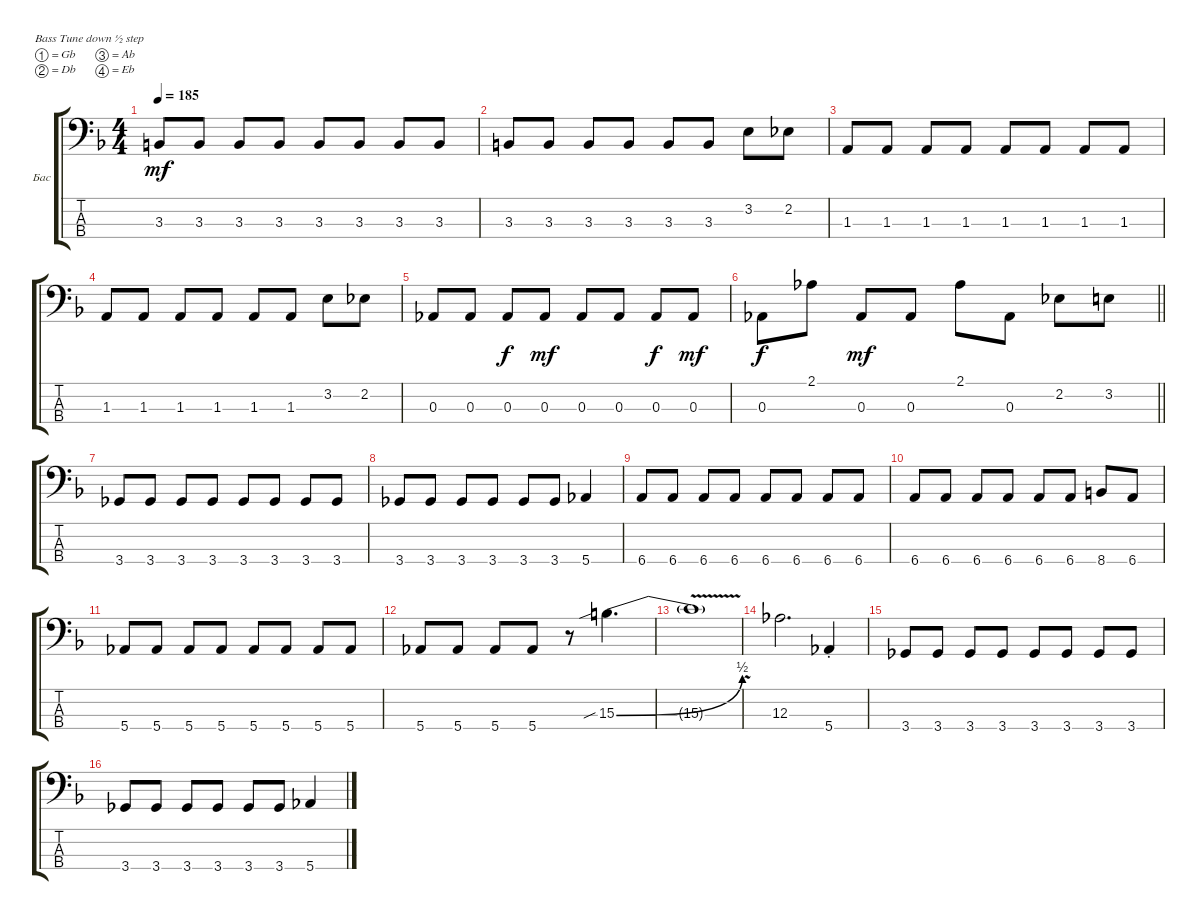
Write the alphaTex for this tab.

\bracketExtendMode groupsimilarinstruments
\firstSystemTrackNameOrientation horizontal
\otherSystemsTrackNameOrientation horizontal
\track ("Алик Грановский" "Бас") {instrument electricbassfinger}
\staff {score tabs}
\tuning (Gb2 Db2 Ab1 Eb1)
\ts (4 4)
\tempo 185
\clef f4
\ks dminor
3.3.8{dy mf} 3.3.8 3.3.8 3.3.8 3.3.8 3.3.8 3.3.8 3.3.8 |
3.3.8 3.3.8 3.3.8 3.3.8 3.3.8 3.3.8 3.2.8 2.2.8 |
1.3.8 1.3.8 1.3.8 1.3.8 1.3.8 1.3.8 1.3.8 1.3.8 |
1.3.8 1.3.8 1.3.8 1.3.8 1.3.8 1.3.8 3.2.8 2.2.8 |
0.3.8 0.3.8 0.3.8{dy f} 0.3.8{dy mf} 0.3.8 0.3.8 0.3.8{dy f} 0.3.8{dy mf} |
\barLineRight lightlight
0.3.8{dy f} 2.1.8 0.3.8{dy mf} 0.3.8 2.1.8 0.3.8 2.2.8 3.2.8 |
3.4.8 3.4.8 3.4.8 3.4.8 3.4.8 3.4.8 3.4.8 3.4.8 |
3.4.8 3.4.8 3.4.8 3.4.8 3.4.8 3.4.8 5.4.4 |
6.4.8 6.4.8 6.4.8 6.4.8 6.4.8 6.4.8 6.4.8 6.4.8 |
6.4.8 6.4.8 6.4.8 6.4.8 6.4.8 6.4.8 8.4.8 6.4.8 |
5.4.8 5.4.8 5.4.8 5.4.8 5.4.8 5.4.8 5.4.8 5.4.8 |
5.4.8 5.4.8 5.4.8 5.4.8 r.8 15.3{be (bend 0 0 60 2) sib}.4{d} |
15.3{v t}.1 |
12.3.2{d} 5.4{st}.4 |
3.4.8 3.4.8 3.4.8 3.4.8 3.4.8 3.4.8 3.4.8 3.4.8 |
3.4.8 3.4.8 3.4.8 3.4.8 3.4.8 3.4.8 5.4.4
